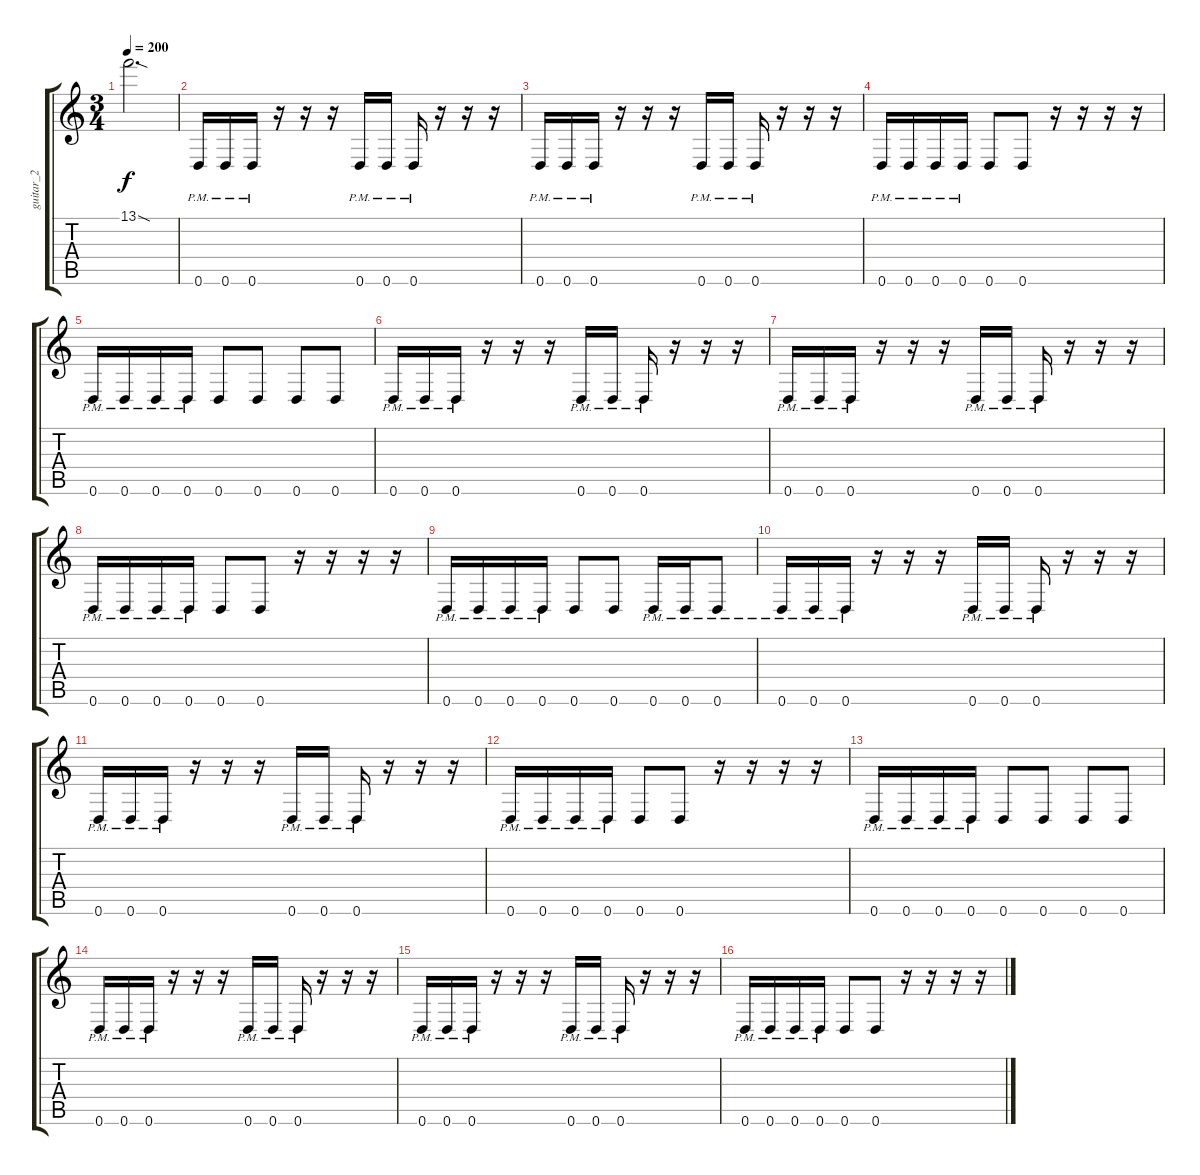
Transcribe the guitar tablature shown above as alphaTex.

\track ("guitar_2" "guitar_2") {instrument distortionguitar}
\staff {score tabs}
\tuning (E4 B3 G3 D3 A2 D2) {hide}
\ts (3 4)
\tempo 200
\clef g2
\ks c
13.1{sod}.2{d dy f} |
0.6{pm}.16 0.6{pm}.16 0.6{pm}.16 r.16 r.16 r.16 0.6{pm}.16 0.6{pm}.16 0.6{pm}.16 r.16 r.16 r.16 |
0.6{pm}.16 0.6{pm}.16 0.6{pm}.16 r.16 r.16 r.16 0.6{pm}.16 0.6{pm}.16 0.6{pm}.16 r.16 r.16 r.16 |
0.6{pm}.16 0.6{pm}.16 0.6{pm}.16 0.6{pm}.16 0.6.8 0.6.8 r.16 r.16 r.16 r.16 |
0.6{pm}.16 0.6{pm}.16 0.6{pm}.16 0.6{pm}.16 0.6.8 0.6.8 0.6.8 0.6.8 |
0.6{pm}.16 0.6{pm}.16 0.6{pm}.16 r.16 r.16 r.16 0.6{pm}.16 0.6{pm}.16 0.6{pm}.16 r.16 r.16 r.16 |
0.6{pm}.16 0.6{pm}.16 0.6{pm}.16 r.16 r.16 r.16 0.6{pm}.16 0.6{pm}.16 0.6{pm}.16 r.16 r.16 r.16 |
0.6{pm}.16 0.6{pm}.16 0.6{pm}.16 0.6{pm}.16 0.6.8 0.6.8 r.16 r.16 r.16 r.16 |
0.6{pm}.16 0.6{pm}.16 0.6{pm}.16 0.6{pm}.16 0.6.8 0.6.8 0.6{pm}.16 0.6{pm}.16 0.6{pm}.8 |
0.6{pm}.16 0.6{pm}.16 0.6{pm}.16 r.16 r.16 r.16 0.6{pm}.16 0.6{pm}.16 0.6{pm}.16 r.16 r.16 r.16 |
0.6{pm}.16 0.6{pm}.16 0.6{pm}.16 r.16 r.16 r.16 0.6{pm}.16 0.6{pm}.16 0.6{pm}.16 r.16 r.16 r.16 |
0.6{pm}.16 0.6{pm}.16 0.6{pm}.16 0.6{pm}.16 0.6.8 0.6.8 r.16 r.16 r.16 r.16 |
0.6{pm}.16 0.6{pm}.16 0.6{pm}.16 0.6{pm}.16 0.6.8 0.6.8 0.6.8 0.6.8 |
0.6{pm}.16 0.6{pm}.16 0.6{pm}.16 r.16 r.16 r.16 0.6{pm}.16 0.6{pm}.16 0.6{pm}.16 r.16 r.16 r.16 |
0.6{pm}.16 0.6{pm}.16 0.6{pm}.16 r.16 r.16 r.16 0.6{pm}.16 0.6{pm}.16 0.6{pm}.16 r.16 r.16 r.16 |
0.6{pm}.16 0.6{pm}.16 0.6{pm}.16 0.6{pm}.16 0.6.8 0.6.8 r.16 r.16 r.16 r.16
